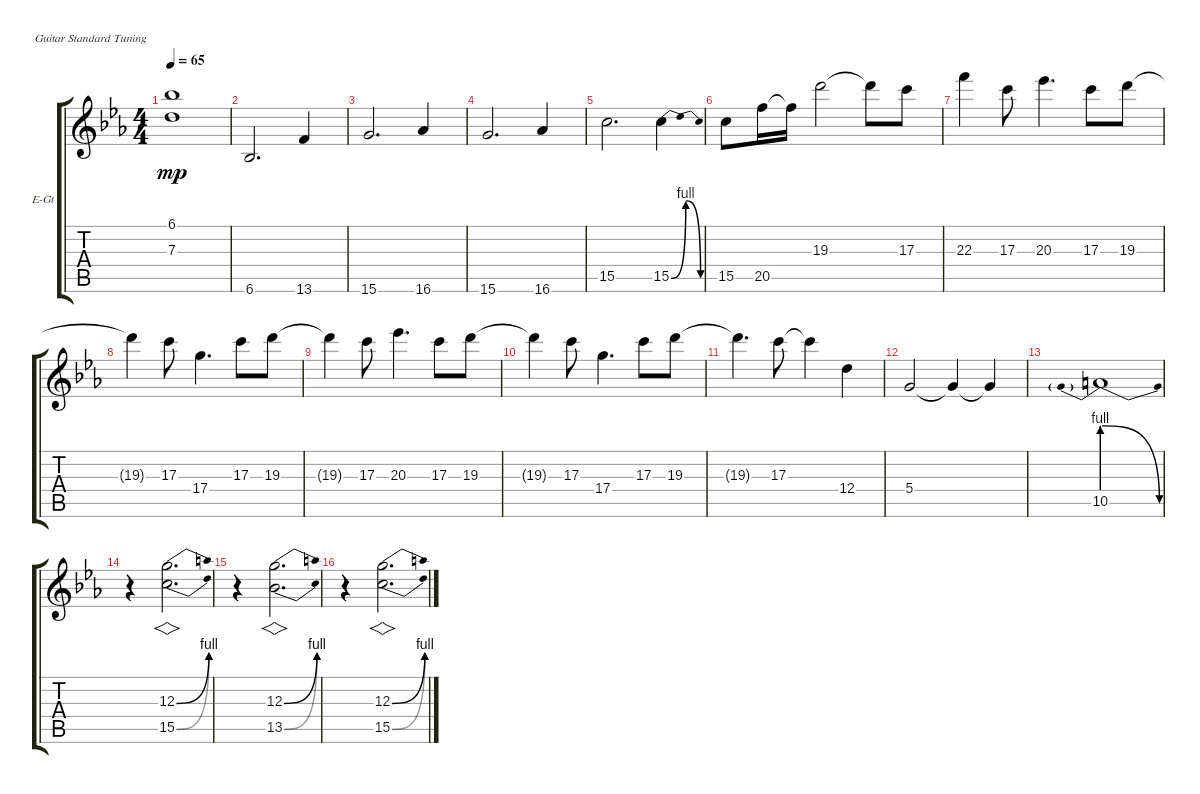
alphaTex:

\defaultSystemsLayout 4
\bracketExtendMode groupsimilarinstruments
\firstSystemTrackNameOrientation horizontal
\otherSystemsTrackNameOrientation horizontal
\track ("Guitar Solo 2" "E-Gt") {multiBarRest instrument electricguitarclean}
\staff {score tabs}
\tuning (E4 B3 G3 D3 A2 E2)
\ts (4 4)
\tempo 65
\clef g2
\ks cminor
(6.1 7.3).1{dy mp} |
6.6.2{d} 13.6.4 |
15.6.2{d} 16.6.4 |
15.6.2{d} 16.6.4 |
15.5.2{d} 15.5{be (bendrelease 0 0 10.2 4 20.4 4 30 0)}.4 |
15.5.8 20.5.16 20.5{t}.16 19.3.2 19.3{t}.8 17.3.8 |
22.3.4 17.3.8 20.3.4{d} 17.3.8 19.3.8 |
19.3{t}.4 17.3.8 17.4.4{d} 17.3.8 19.3.8 |
19.3{t}.4 17.3.8 20.3.4{d} 17.3.8 19.3.8 |
19.3{t}.4 17.3.8 17.4.4{d} 17.3.8 19.3.8 |
19.3{t}.4{d} 17.3.8 17.3{t}.4 12.4.4 |
5.4.2 5.4{t}.4 5.4{t}.4 |
10.5{be (prebendrelease 0 4 59.4 0)}.1 |
r.4 (12.3{be (bend 0 0 15 4)} 15.5{be (bend 0 0 15 4)}).2{vs d} |
r.4 (12.3{be (bend 0 0 15 4)} 13.5{be (bend 0 0 15 4)}).2{vs d} |
r.4 (12.3{be (bend 0 0 15 4)} 15.5{be (bend 0 0 15 4)}).2{vs d}
